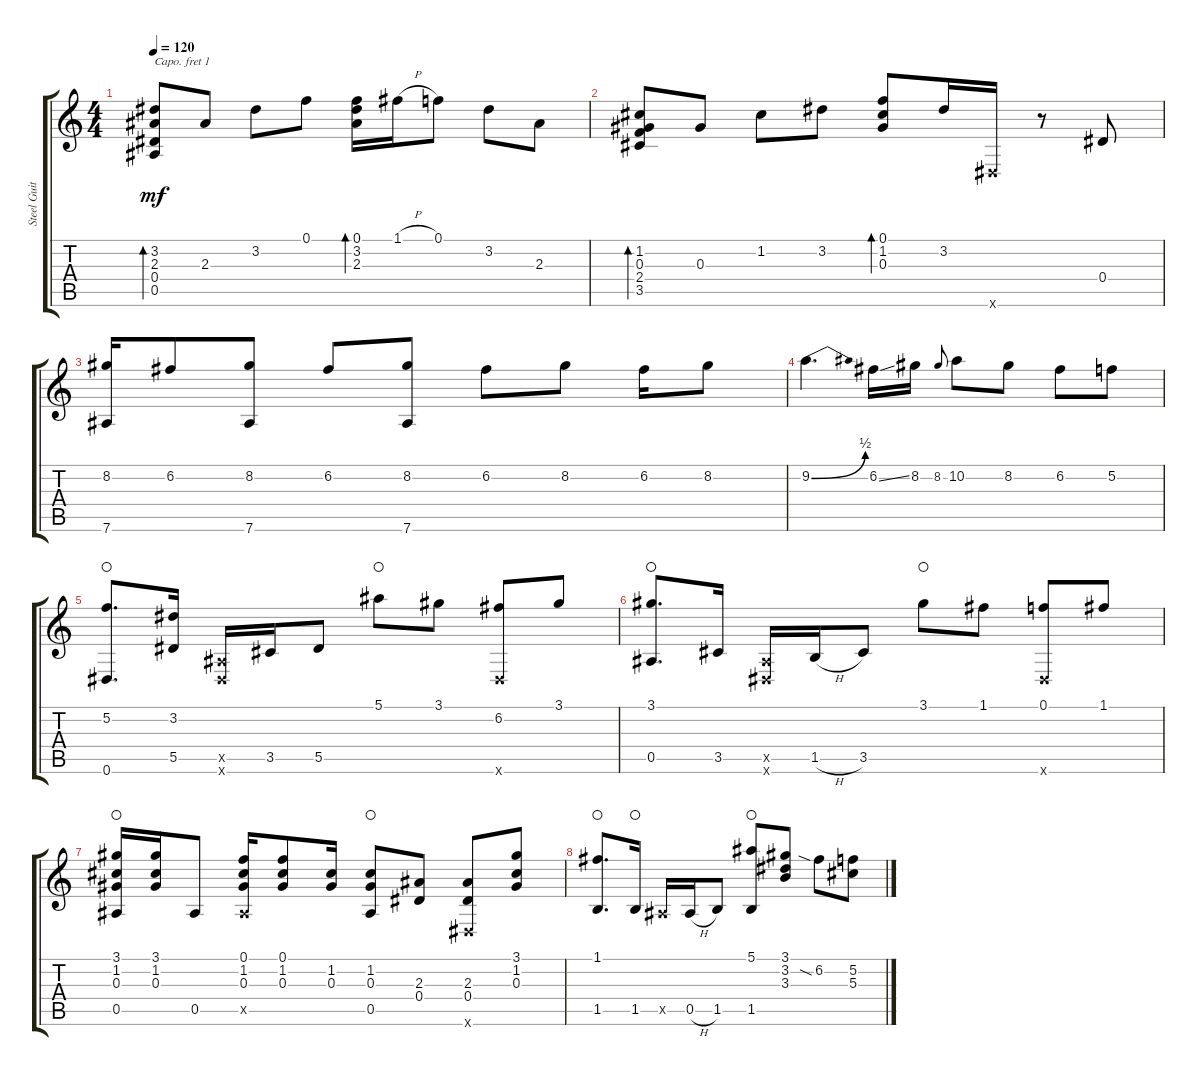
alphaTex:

\track ("Steel Guitar" "Steel Guit") {instrument acousticguitarsteel}
\staff {score tabs}
\capo 1
\tuning (E4 B3 G3 D3 A2 D2) {hide}
\ts (4 4)
\tempo 120
\clef g2
\ks c
(3.2 2.3 0.4 0.5).8{bd 60 dy mf} 2.3.8 3.2.8 0.1.8 (0.1 3.2 2.3).16{bd 60} 1.1{h}.16 0.1.8 3.2.8 2.3.8 |
(1.2 0.3 2.4 3.5).8{bd 60} 0.3.8 1.2.8 3.2.8 (0.1 1.2 0.3).8{bd 30} 3.2.16 0.6{x}.16 r.8 0.4.8 |
(8.2 7.6).16 6.2.8 (8.2 7.6).8 6.2.8 (8.2 7.6).8 6.2.8 8.2.8 6.2.16 8.2.8 |
9.2{be (bend 0 0 60 2)}.4{d} 6.2{ss}.16 8.2.16 8.2.8{gr onbeat} 10.2.8 8.2.8 6.2.8 5.2.8 |
(5.2 0.6).8{d waho} (3.2 5.5).16 (0.5{x} 0.6{x}).16 3.5.16 5.5.8 5.1.8{waho} 3.1.8 (6.2 0.6{x}).8 3.1.8 |
(3.1 0.5).8{d waho} 3.5.16 (0.5{x} 0.6{x}).16 1.5{h}.16 3.5.8 3.1.8{waho} 1.1.8 (0.1 0.6{x}).8 1.1.8 |
(3.1 1.2 0.3 0.5).16{waho} (3.1 1.2 0.3).16 0.5.8 (0.1 1.2 0.3 0.5{x}).16 (0.1 1.2 0.3).8 (1.2 0.3).16 (1.2 0.3 0.5).8{waho} (2.3 0.4).8 (2.3 0.4 0.6{x}).8 (3.1 1.2 0.3).8 |
(1.1 1.5).8{d waho} 1.5.16{waho} 0.5{x}.16 0.5{h}.16 1.5.8 (5.1 1.5).8{waho} (3.1 3.2 3.3).8 6.2{sia}.8 (5.2 5.3).8
